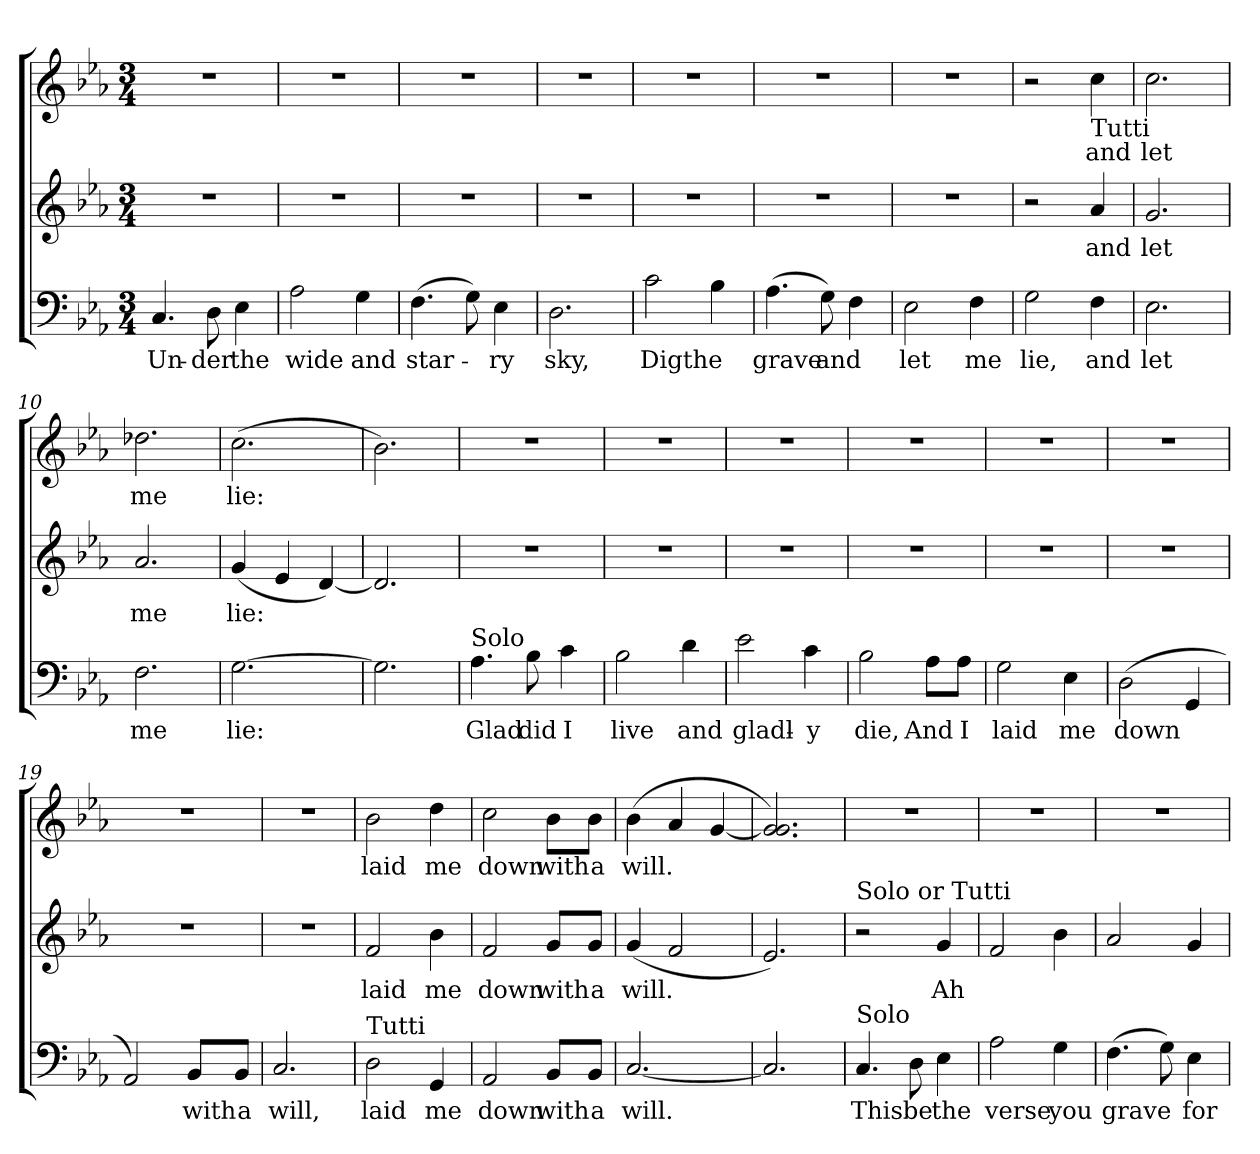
**kern	**text	**kern	**text	**kern	**text
*part3	*part3	*part2	*part2	*part1	*part1
*staff3	*staff3	*staff2	*staff2	*staff1	*staff1
*clefF4	*	*clefG2	*	*clefG2	*
*k[b-e-a-]	*	*k[b-e-a-]	*	*k[b-e-a-]	*
*E-:	*	*E-:	*	*E-:	*
*M3/4	*	*M3/4	*	*M3/4	*
=1	=1	=1	=1	=1	=1
!	!LO:LY:b	!	!	!	!
4.C/	Un-	2.r	.	2.r	.
!	!LO:LY:b	!	!	!	!
8D\	-der	.	.	.	.
!	!LO:LY:b	!	!	!	!
4E-\	the	.	.	.	.
=2	=2	=2	=2	=2	=2
!	!LO:LY:b	!	!	!	!
2A-\	wide	2.r	.	2.r	.
!	!LO:LY:b	!	!	!	!
4G\	and	.	.	.	.
=3	=3	=3	=3	=3	=3
!	!LO:LY:b	!	!	!	!
(>4.F\	star-	2.r	.	2.r	.
8G\)	.	.	.	.	.
!	!LO:LY:b	!	!	!	!
4E-\	-ry	.	.	.	.
=4	=4	=4	=4	=4	=4
!	!LO:LY:b	!	!	!	!
2.D\	sky,	2.r	.	2.r	.
=5	=5	=5	=5	=5	=5
!	!LO:LY:b	!	!	!	!
2c\	Digthe	2.r	.	2.r	.
4B-\	.	.	.	.	.
=6	=6	=6	=6	=6	=6
!	!LO:LY:b	!	!	!	!
(>4.A-\	grave	2.r	.	2.r	.
!	!LO:LY:b	!	!	!	!
8G\)	and	.	.	.	.
4F\	.	.	.	.	.
=7	=7	=7	=7	=7	=7
!	!LO:LY:b	!	!	!	!
2E-\	let	2.r	.	2.r	.
!	!LO:LY:b	!	!	!	!
4F\	me	.	.	.	.
=8	=8	=8	=8	=8	=8
!	!LO:LY:b	!	!	!	!
2G\	lie,	2r	.	2r	.
!	!	!	!	!LO:TX:b:t=Tutti	!
!	!LO:LY:b	!	!LO:LY:b	!	!LO:LY:b
4F\	and	4a-/	and	4cc\	and
=9	=9	=9	=9	=9	=9
!	!LO:LY:b	!	!LO:LY:b	!	!LO:LY:b
2.E-\	let	2.g/	let	2.cc\	let
!!LO:LB:g=z
=10	=10	=10	=10	=10	=10
!	!LO:LY:b	!	!LO:LY:b	!	!LO:LY:b
2.F\	me	2.a-/	me	2.dd-X\	me
=11	=11	=11	=11	=11	=11
!	!LO:LY:b	!	!LO:LY:b	!	!LO:LY:b
[>2.G\	lie:	(<4g/	lie:	(>2.cc\	lie:
.	.	4e-/	.	.	.
.	.	[<4d/)	.	.	.
=12	=12	=12	=12	=12	=12
2.G\]	.	2.d/]	.	2.b-\)	.
=13	=13	=13	=13	=13	=13
!LO:TX:a:t=Solo	!	!	!	!	!
!	!LO:LY:b	!	!	!	!
4.A-\	Glad	2.r	.	2.r	.
!	!LO:LY:b	!	!	!	!
8B-\	did	.	.	.	.
!	!LO:LY:b	!	!	!	!
4c\	I	.	.	.	.
=14	=14	=14	=14	=14	=14
!	!LO:LY:b	!	!	!	!
2B-\	live	2.r	.	2.r	.
!	!LO:LY:b	!	!	!	!
4d\	and	.	.	.	.
=15	=15	=15	=15	=15	=15
!	!LO:LY:b	!	!	!	!
2e-\	gladl-	2.r	.	2.r	.
!	!LO:LY:b	!	!	!	!
4c\	-y	.	.	.	.
=16	=16	=16	=16	=16	=16
!	!LO:LY:b	!	!	!	!
2B-\	die,	2.r	.	2.r	.
!	!LO:LY:b	!	!	!	!
8A-\L	And	.	.	.	.
!	!LO:LY:b	!	!	!	!
8A-\J	I	.	.	.	.
=17	=17	=17	=17	=17	=17
!	!LO:LY:b	!	!	!	!
2G\	laid	2.r	.	2.r	.
!	!LO:LY:b	!	!	!	!
4E-\	me	.	.	.	.
=18	=18	=18	=18	=18	=18
!	!LO:LY:b	!	!	!	!
(>2D\	down	2.r	.	2.r	.
4GG/	.	.	.	.	.
=19	=19	=19	=19	=19	=19
2AA-/)	.	2.r	.	2.r	.
!	!LO:LY:b	!	!	!	!
8BB-/L	with	.	.	.	.
!	!LO:LY:b	!	!	!	!
8BB-/J	a	.	.	.	.
!!LO:LB:g=z
=20	=20	=20	=20	=20	=20
!	!LO:LY:b	!	!	!	!
2.C/	will,	2.r	.	2.r	.
=21	=21	=21	=21	=21	=21
!LO:TX:a:t=Tutti	!	!	!	!	!
!	!LO:LY:b	!	!LO:LY:b	!	!LO:LY:b
2D\	laid	2f/	laid	2b-\	laid
!	!LO:LY:b	!	!LO:LY:b	!	!LO:LY:b
4GG/	me	4b-\	me	4dd\	me
=22	=22	=22	=22	=22	=22
!	!LO:LY:b	!	!LO:LY:b	!	!LO:LY:b
2AA-/	down	2f/	down	2cc\	down
!	!LO:LY:b	!	!LO:LY:b	!	!LO:LY:b
8BB-/L	with	8g/L	with	8b-\L	with
!	!LO:LY:b	!	!LO:LY:b	!	!LO:LY:b
8BB-/J	a	8g/J	a	8b-\J	a
=23	=23	=23	=23	=23	=23
!	!LO:LY:b	!	!LO:LY:b	!	!LO:LY:b
[<2.C/	will.	(<4g/	will.	(>4b-\	will.
.	.	2f/	.	4a-/	.
.	.	.	.	[<4g/	.
=24	=24	=24	=24	=24	=24
2.C/]	.	2.e-/)	.	2.g/] 2.g/)	.
=25	=25	=25	=25	=25	=25
!	!	!LO:TX:a:t=Solo or Tutti	!	!	!
!LO:TX:a:t=Solo	!	!	!	!	!
!	!LO:LY:b	!	!	!	!
4.C/	This	2r	.	2.r	.
!	!LO:LY:b	!	!	!	!
8D\	be	.	.	.	.
!	!LO:LY:b	!	!LO:LY:b	!	!
4E-\	the	4g/	Ah	.	.
=26	=26	=26	=26	=26	=26
!	!LO:LY:b	!	!	!	!
2A-\	verse	2f/	.	2.r	.
!	!LO:LY:b	!	!	!	!
4G\	you	4b-\	.	.	.
=27	=27	=27	=27	=27	=27
!	!LO:LY:b	!	!	!	!
(>4.F\	grave	2a-/	.	2.r	.
8G\)	.	.	.	.	.
!	!LO:LY:b	!	!	!	!
4E-\	for	4g/	.	.	.
=	=	=	=	=	=
*-	*-	*-	*-	*-	*-
